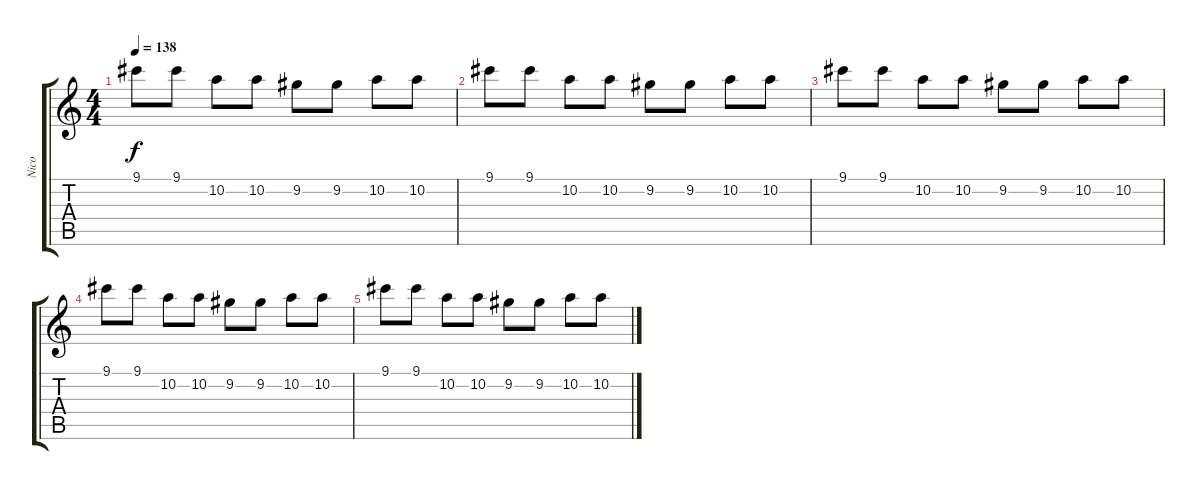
\track ("Nico" "Nico") {instrument distortionguitar}
\staff {score tabs}
\tuning (E4 B3 G3 D3 A2 E2) {hide}
\ts (4 4)
\tempo 138
\clef g2
\ks c
9.1.8{dy f} 9.1.8 10.2.8 10.2.8 9.2.8 9.2.8 10.2.8 10.2.8 |
9.1.8 9.1.8 10.2.8 10.2.8 9.2.8 9.2.8 10.2.8 10.2.8 |
9.1.8 9.1.8 10.2.8 10.2.8 9.2.8 9.2.8 10.2.8 10.2.8 |
9.1.8 9.1.8 10.2.8 10.2.8 9.2.8 9.2.8 10.2.8 10.2.8 |
9.1.8 9.1.8 10.2.8 10.2.8 9.2.8 9.2.8 10.2.8 10.2.8
